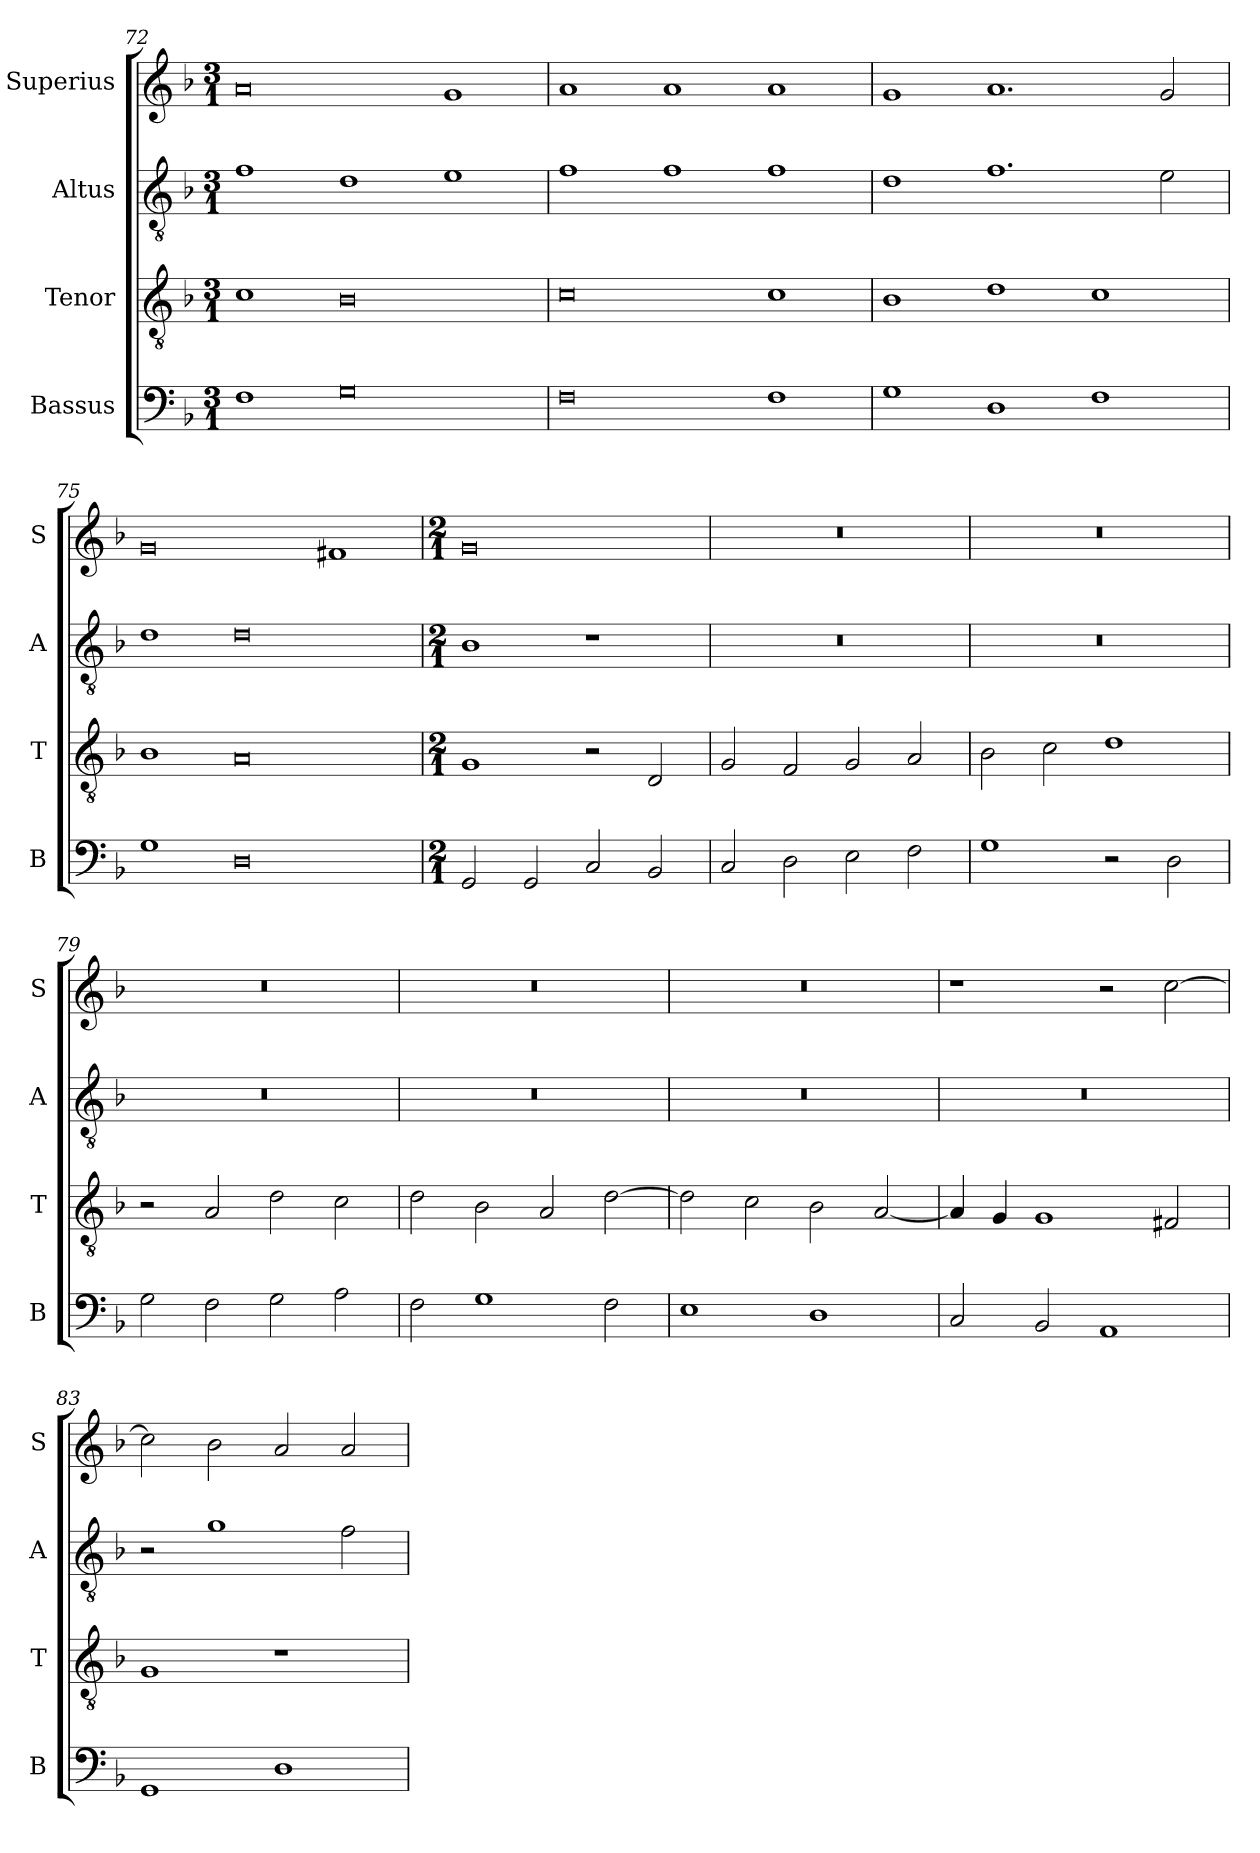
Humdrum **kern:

**kern	**kern	**kern	**kern
*part4	*part3	*part2	*part1
*staff4	*staff3	*staff2	*staff1
*I"Bassus	*I"Tenor	*I"Altus	*I"Superius
*I'B	*I'T	*I'A	*I'S
*clefF4	*clefGv2	*clefGv2	*clefG2
*k[b-]	*k[b-]	*k[b-]	*k[b-]
*F:	*F:	*F:	*F:
*M3/1	*M3/1	*M3/1	*M3/1
=72	=72	=72	=72
1F	1c	1f	0a
0G	0B-	1d	.
.	.	1e	1g
=73	=73	=73	=73
0F	0c	1f	1a
.	.	1f	1a
1F	1c	1f	1a
=74	=74	=74	=74
1G	1B-	1d	1g
1D	1d	1.f	1.a
1F	1c	.	.
.	.	2e	2g
=75	=75	=75	=75
1G	1B-	1d	0g
0D	0A	0d	.
.	.	.	1f#X
=76	=76	=76	=76
*M2/1	*M2/1	*M2/1	*M2/1
2GG	1G	1B-	0g
2GG	.	.	.
2C	2r	1r	.
2BB-	2D	.	.
=77	=77	=77	=77
2C	2G	0r	0r
2D	2F	.	.
2E	2G	.	.
2F	2A	.	.
=78	=78	=78	=78
1G	2B-	0r	0r
.	2c	.	.
2r	1d	.	.
2D	.	.	.
=79	=79	=79	=79
2G	2r	0r	0r
2F	2A	.	.
2G	2d	.	.
2A	2c	.	.
=80	=80	=80	=80
2F	2d	0r	0r
1G	2B-	.	.
.	2A	.	.
2F	[2d	.	.
=81	=81	=81	=81
1E	2d]	0r	0r
.	2c	.	.
1D	2B-	.	.
.	[2A	.	.
=82	=82	=82	=82
2C	4A]	0r	1r
.	4G	.	.
2BB-	1G	.	.
1AA	.	.	2r
.	2F#X	.	[2cc
=83	=83	=83	=83
1GG	1G	2r	2cc]
.	.	1g	2b-
1D	1r	.	2a
.	.	2f	2a
=	=	=	=
*-	*-	*-	*-
